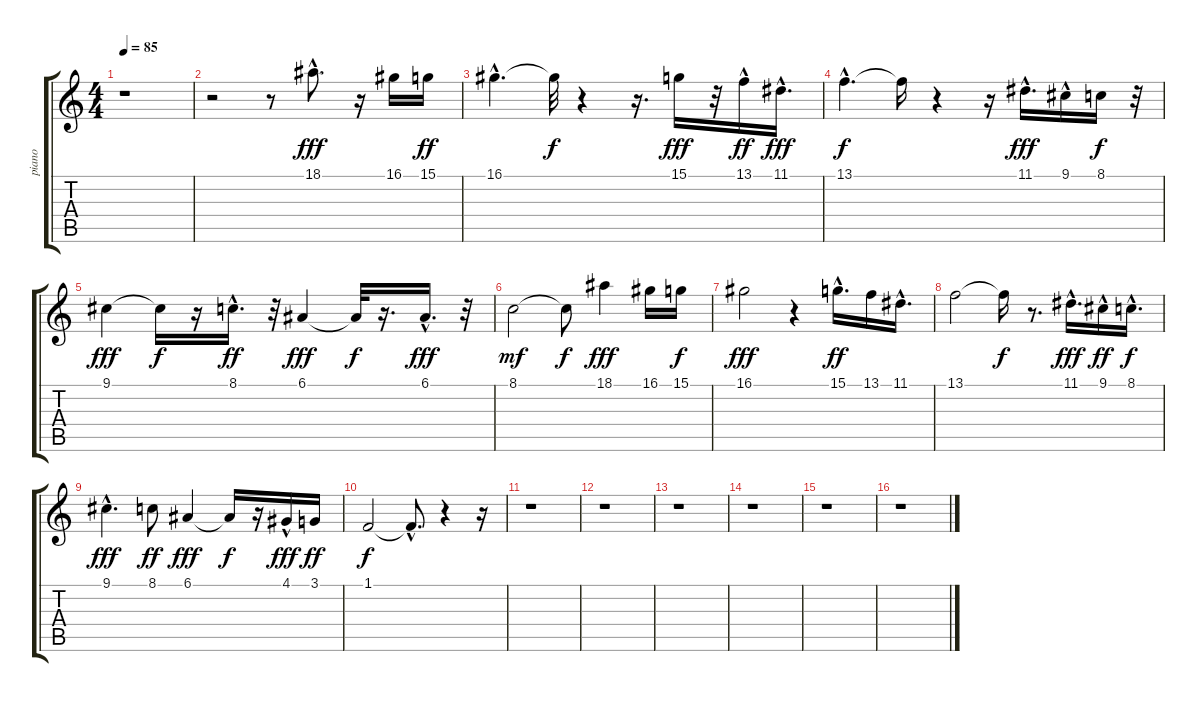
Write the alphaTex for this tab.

\track ("piano" "piano") {instrument brightacousticpiano}
\staff {score tabs}
\tuning (E4 B3 G3 D3 A2 E2) {hide}
\ts (4 4)
\tempo 85
\clef g2
\ks c
r.1{dy fff instrument brightacousticpiano} |
r.2 r.8 18.1{hac}.8{d balance 8 instrument brightacousticpiano} r.16 16.1.16 15.1.16{dy ff} |
16.1{hac}.4{d} 16.1{t}.32{dy f} r.4 r.16{d} 15.1.16{dy fff} r.32 13.1{hac}.16{dy ff} 11.1{hac}.16{d dy fff} |
13.1{hac}.4{d dy f} 13.1{t}.16 r.4 r.16 11.1{hac}.16{d dy fff} 9.1{hac}.16 8.1.16{dy f} r.32 |
9.1.4{dy fff} 9.1{t}.16{dy f} r.16 8.1{hac}.16{d dy ff} r.32 6.1.4{dy fff} 6.1{t}.32{dy f} r.16{d} 6.1{hac}.16{d dy fff} r.32 |
8.1.2{dy mf} 8.1{t}.8{dy f} 18.1.4{dy fff} 16.1.16 15.1.16{dy f} |
16.1.2{dy fff} r.4 15.1{hac}.16{d dy ff} 13.1.16 11.1{hac}.16{d} |
13.1.2 13.1{t}.16{dy f} r.8{d} 11.1{hac}.16{d dy fff} 9.1{hac}.16{dy ff} 8.1{hac}.16{d dy f} |
9.1{hac}.4{d dy fff} 8.1.8{dy ff} 6.1.4{dy fff} 6.1{t}.16{dy f} r.16 4.1{hac}.16{dy fff} 3.1.16{dy ff} |
1.1.2{dy f} 1.1{hac t}.8{d} r.4 r.16 |
r.1 |
r.1 |
r.1 |
r.1 |
r.1 |
r.1
